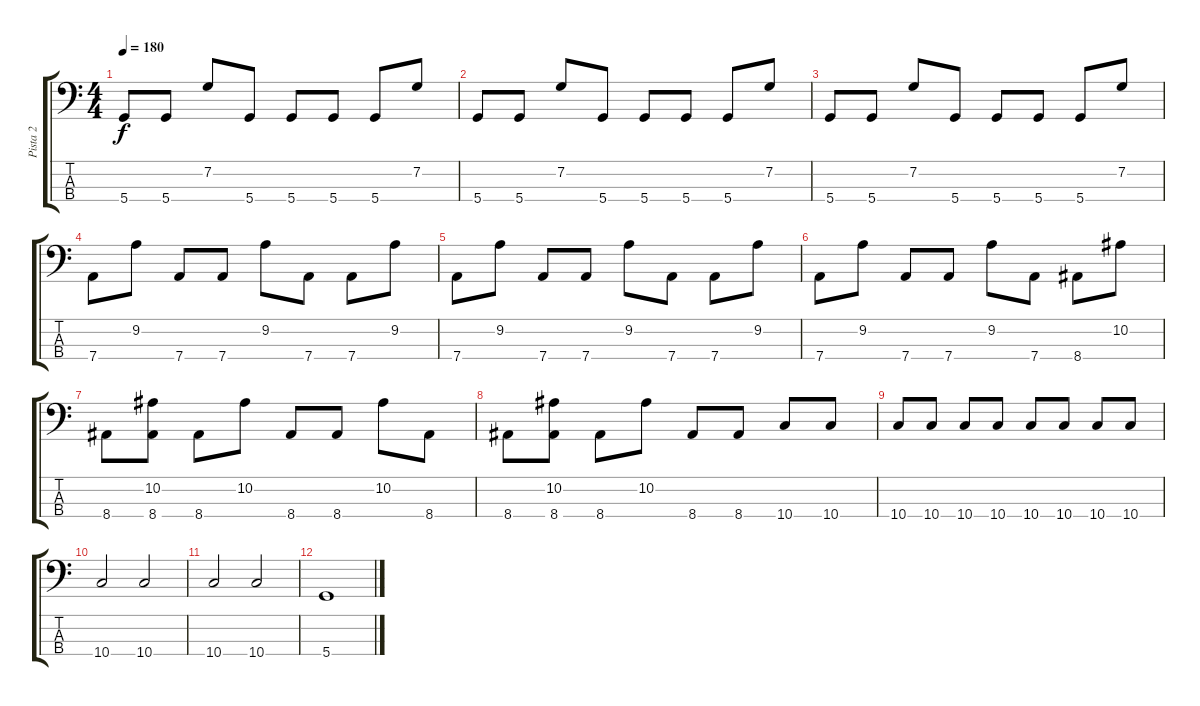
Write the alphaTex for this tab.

\track ("Pista 2" "Pista 2") {instrument electricbassfinger}
\staff {score tabs}
\tuning (F2 C2 G1 D1) {hide}
\ts (4 4)
\tempo 180
\clef f4
\ks c
5.4.8{dy f} 5.4.8 7.2.8 5.4.8 5.4.8 5.4.8 5.4.8 7.2.8 |
5.4.8{instrument slapbass1} 5.4.8 7.2.8 5.4.8 5.4.8 5.4.8 5.4.8 7.2.8 |
5.4.8 5.4.8 7.2.8 5.4.8 5.4.8 5.4.8 5.4.8 7.2.8 |
7.4.8{instrument slapbass1} 9.2.8 7.4.8 7.4.8 9.2.8 7.4.8 7.4.8 9.2.8 |
7.4.8{instrument slapbass1} 9.2.8 7.4.8 7.4.8 9.2.8 7.4.8 7.4.8 9.2.8 |
7.4.8{instrument slapbass1} 9.2.8 7.4.8 7.4.8 9.2.8 7.4.8 8.4.8 10.2.8 |
8.4.8{instrument slapbass1} (10.2 8.4).8 8.4.8 10.2.8 8.4.8 8.4.8 10.2.8 8.4.8 |
8.4.8 (10.2 8.4).8 8.4.8 10.2.8 8.4.8 8.4.8 10.4.8 10.4.8 |
10.4.8 10.4.8 10.4.8 10.4.8 10.4.8 10.4.8 10.4.8 10.4.8 |
10.4.2 10.4.2 |
10.4.2 10.4.2 |
5.4.1
